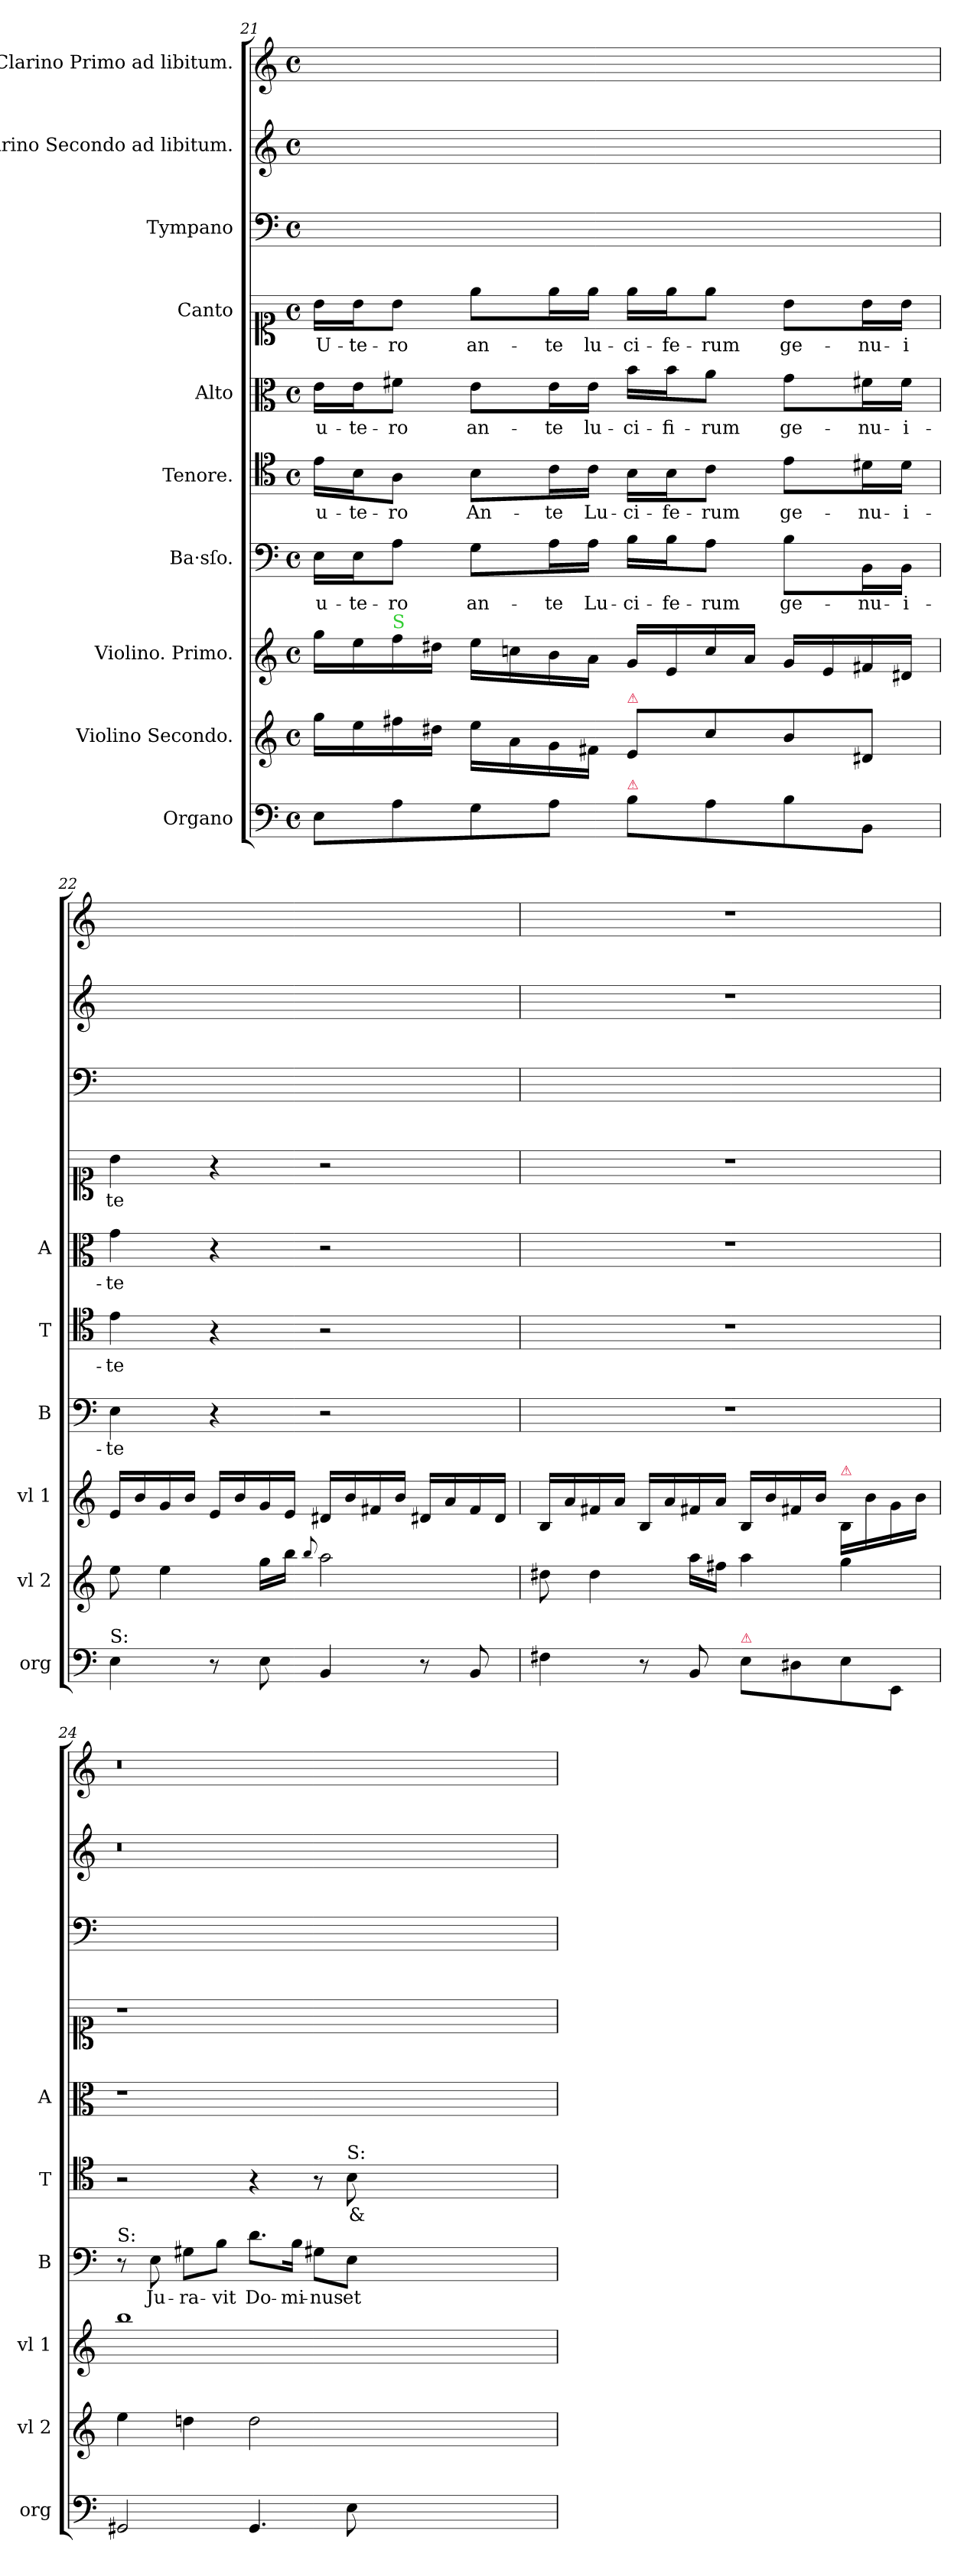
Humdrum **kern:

**kern	**dynam	**kern	**kern	**dynam	**kern	**text	**kern	**text	**kern	**text	**kern	**text	**kern	**kern	**kern
*part10	*part10	*part9	*part8	*part8	*part7	*part7	*part6	*part6	*part5	*part5	*part4	*part4	*part3	*part2	*part1
*staff10	*staff10	*staff9	*staff8	*staff8	*staff7	*staff7	*staff6	*staff6	*staff5	*staff5	*staff4	*staff4	*staff3	*staff2	*staff1
*I"Organo	*	*I"Violino Secondo.	*I"Violino. Primo.	*	*I"Ba·sſo.	*	*I"Tenore.	*	*I"Alto	*	*I"Canto	*	*I"Tympano	*I"Clarino Secondo ad libitum.	*I"Clarino Primo ad libitum.
*I'org	*	*I'vl 2	*I'vl 1	*	*I'B	*	*I'T	*	*I'A	*	*	*	*	*	*
*clefF4	*	*clefG2	*clefG2	*	*clefF4	*	*clefC4	*	*clefC3	*	*clefC1	*	*clefF4	*clefG2	*clefG2
*k[]	*	*k[]	*k[]	*	*k[]	*	*k[]	*	*k[]	*	*k[]	*	*k[]	*k[]	*k[]
*C:	*	*C:	*C:	*	*C:	*	*C:	*	*C:	*	*C:	*	*C:	*C:	*C:
*M4/4	*	*M4/4	*M4/4	*	*M4/4	*	*M4/4	*	*M4/4	*	*M4/4	*	*M4/4	*M4/4	*M4/4
*met(c)	*	*met(c)	*met(c)	*	*met(c)	*	*met(c)	*	*met(c)	*	*met(c)	*	*met(c)	*met(c)	*met(c)
=21	=21	=21	=21	=21	=21	=21	=21	=21	=21	=21	=21	=21	=21	=21	=21
!	!	!	!	!LO:DY:a	!	!	!	!	!	!	!	!	!	!	!
8E\L	.	16gg\LL	16gg\LL	p&colon;	16E\LL	u-	16e\LL	u-	16e\LL	u-	16b\LL	U-	1ryy	1ryy	1ryy
.	.	16ee\	16ee\	.	16E\J	-te-	16B\J	-te-	16e\J	-te-	16b\J	-te-	.	.	.
!	!	!	!LO:TX:a:color=limegreen:t=S	!	!	!	!	!	!	!	!	!	!	!	!
8A\	.	16ff#X\	16ff\	.	8A\J	-ro	8A\J	-ro	8f#X\J	-ro	8b\J	-ro	.	.	.
.	.	16dd#X\JJ	16dd#X\JJ	.	.	.	.	.	.	.	.	.	.	.	.
8G\	.	16ee\LL	16ee\LL	.	8G\L	an-	8B\L	An-	8e\L	an-	8ee\L	an-	.	.	.
.	.	16a\	16ccn\	.	.	.	.	.	.	.	.	.	.	.	.
8A\J	.	16g\	16b\	.	16A\L	-te	16c\L	-te	16e\L	-te	16ee\L	-te	.	.	.
.	.	16f#X\JJ	16a\JJ	.	16A\JJ	Lu-	16c\JJ	Lu-	16e\JJ	lu-	16ee\JJ	lu-	.	.	.
!	!	!LO:TX:a:color=crimson:t=⚠	!	!	!	!	!	!	!	!	!	!	!	!	!
!LO:TX:a:color=crimson:t=⚠	!	!	!	!	!	!	!	!	!	!	!	!	!	!	!
8B\L	.	8e/L	16g/LL	.	16B\LL	-ci-	16B\LL	-ci-	16b\LL	-ci-	16ee\LL	-ci-	.	.	.
.	.	.	16e/	.	16B\J	-fe-	16B\J	-fe-	16b\J	-fi-	16ee\J	-fe-	.	.	.
8A\	.	8cc\	16cc/	.	8A\J	-rum	8c\J	-rum	8a\J	-rum	8ee\J	-rum	.	.	.
.	.	.	16a/JJ	.	.	.	.	.	.	.	.	.	.	.	.
8B\	.	8b\	16g/LL	.	8B\L	ge-	8e\L	ge-	8g\L	ge-	8b\L	ge-	.	.	.
.	.	.	16e/	.	.	.	.	.	.	.	.	.	.	.	.
8BB/J	.	8d#X/J	16f#X/	.	16BB\L	-nu-	16d#X\L	-nu-	16f#X\L	-nu-	16b\L	-nu-	.	.	.
.	.	.	16d#X/JJ	.	16BB\JJ	-i-	16d#\JJ	-i-	16f#\JJ	-i-	16b\JJ	-i	.	.	.
=22	=22	=22	=22	=22	=22	=22	=22	=22	=22	=22	=22	=22	=22	=22	=22
!LO:TX:a:t=S&colon;	!	!	!	!	!	!	!	!	!	!	!	!	!	!	!
4E\	.	8ee\	16e/LL	.	4E\	-te	4e\	-te	4g\	-te	4b\	te	1ryy	1ryy	1ryy
.	.	.	16b/	.	.	.	.	.	.	.	.	.	.	.	.
.	.	4ee\	16g/	.	.	.	.	.	.	.	.	.	.	.	.
.	.	.	16b/JJ	.	.	.	.	.	.	.	.	.	.	.	.
8r	.	.	16e/LL	.	4r	.	4r	.	4r	.	4r	.	.	.	.
.	.	.	16b/	.	.	.	.	.	.	.	.	.	.	.	.
8E\	.	16gg\LL	16g/	.	.	.	.	.	.	.	.	.	.	.	.
.	.	16bb\JJ	16e/JJ	.	.	.	.	.	.	.	.	.	.	.	.
.	.	8qqbb/	.	.	.	.	.	.	.	.	.	.	.	.	.
4BB/	.	2aa\	16d#X/LL	.	2r	.	2r	.	2r	.	2r	.	.	.	.
.	.	.	16b/	.	.	.	.	.	.	.	.	.	.	.	.
.	.	.	16f#X/	.	.	.	.	.	.	.	.	.	.	.	.
.	.	.	16b/JJ	.	.	.	.	.	.	.	.	.	.	.	.
8r	.	.	16d#X/LL	.	.	.	.	.	.	.	.	.	.	.	.
.	.	.	16a/	.	.	.	.	.	.	.	.	.	.	.	.
8BB/	.	.	16f#/	.	.	.	.	.	.	.	.	.	.	.	.
.	.	.	16d#/JJ	.	.	.	.	.	.	.	.	.	.	.	.
=23	=23	=23	=23	=23	=23	=23	=23	=23	=23	=23	=23	=23	=23	=23	=23
4F#X\	.	8dd#X\	16B/LL	.	1r	.	1r	.	1r	.	1r	.	1ryy	1r	1r
.	.	.	16a/	.	.	.	.	.	.	.	.	.	.	.	.
.	.	4dd#\	16f#X/	.	.	.	.	.	.	.	.	.	.	.	.
.	.	.	16a/JJ	.	.	.	.	.	.	.	.	.	.	.	.
8r	.	.	16B/LL	.	.	.	.	.	.	.	.	.	.	.	.
.	.	.	16a/	.	.	.	.	.	.	.	.	.	.	.	.
8BB/	.	16aa\LL	16f#X/	.	.	.	.	.	.	.	.	.	.	.	.
.	.	16ff#X\JJ	16a/JJ	.	.	.	.	.	.	.	.	.	.	.	.
!LO:TX:a:color=crimson:t=⚠	!	!	!	!	!	!	!	!	!	!	!	!	!	!	!
8E\L	.	4aa\	16B/LL	.	.	.	.	.	.	.	.	.	.	.	.
.	.	.	16b/	.	.	.	.	.	.	.	.	.	.	.	.
8D#X\	.	.	16f#X/	.	.	.	.	.	.	.	.	.	.	.	.
.	.	.	16b/JJ	.	.	.	.	.	.	.	.	.	.	.	.
!	!	!	!LO:TX:a:color=crimson:t=⚠	!	!	!	!	!	!	!	!	!	!	!	!
8E\	.	4gg\	16B/LL	.	.	.	.	.	.	.	.	.	.	.	.
.	.	.	16b\	.	.	.	.	.	.	.	.	.	.	.	.
8EE/J	.	.	16g\	.	.	.	.	.	.	.	.	.	.	.	.
.	.	.	16b\JJ	.	.	.	.	.	.	.	.	.	.	.	.
=24	=24	=24	=24	=24	=24	=24	=24	=24	=24	=24	=24	=24	=24	=24	=24
!	!	!	!	!	!LO:TX:a:t=S&colon;	!	!	!	!	!	!	!	!	!	!
!	!LO:DY:a	!	!	!LO:DY:b	!	!	!	!	!	!	!	!	!	!	!
2GG#X/	p&colon;	4ee\	1bb	p&colon;	8r	.	2r	.	1r	.	1r	.	1ryy	0.r	0.r
.	.	.	.	.	8E\	Ju-	.	.	.	.	.	.	.	.	.
.	.	4ddn\	.	.	8G#X\L	-ra-	.	.	.	.	.	.	.	.	.
.	.	.	.	.	8B\J	-vit	.	.	.	.	.	.	.	.	.
4.GG#/	.	2dd\	.	.	8.d\L	Do-	4r	.	.	.	.	.	.	.	.
.	.	.	.	.	16B\Jk	-mi-	.	.	.	.	.	.	.	.	.
.	.	.	.	.	8G#X\L	-nus	8r	.	.	.	.	.	.	.	.
!	!	!	!	!	!	!	!LO:TX:a:t=S&colon;	!	!	!	!	!	!	!	!
8E\	.	.	.	.	8E\J	et	8B\	&	.	.	.	.	.	.	.
0ryy	.	0ryy	0ryy	.	0ryy	.	0ryy	.	0ryy	.	0ryy	.	0ryy	.	.
=	=	=	=	=	=	=	=	=	=	=	=	=	=	=	=
*-	*-	*-	*-	*-	*-	*-	*-	*-	*-	*-	*-	*-	*-	*-	*-
